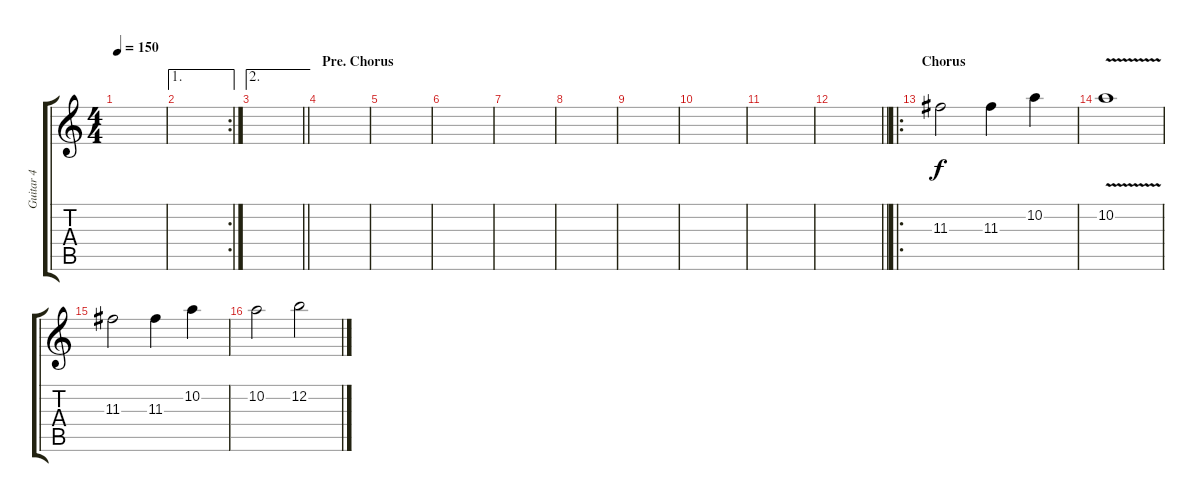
\track ("Guitar 4" "Guitar 4") {instrument overdrivenguitar}
\staff {score tabs}
\tuning (E4 B3 G3 D3 A2 E2) {hide}
\ts (4 4)
\tempo 150
\clef g2
\ks c
|
\ae 1
\rc 2
|
\ae 2
\barLineRight lightlight
|
\section ("" "Pre. Chorus")
|
|
|
|
|
|
|
|
\barLineRight lightlight
|
\ro
\section ("" "Chorus")
11.3.2 11.3.4 10.2.4 |
10.2{v}.1 |
11.3.2 11.3.4 10.2.4 |
10.2.2 12.2.2
